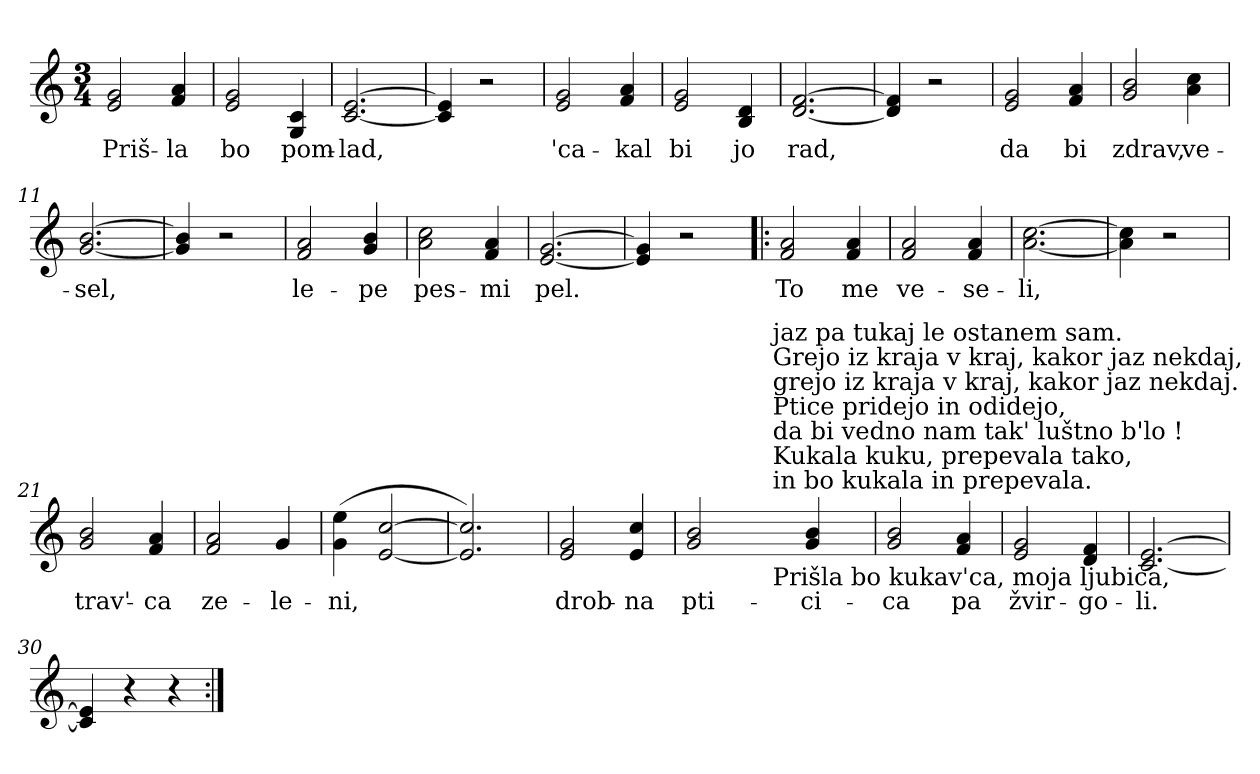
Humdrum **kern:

**kern	**text
*part1	*part1
*staff1	*staff1
!!LO:PB:g=z
*clefG2	*
*k[]	*
*C:	*
*M3/4	*
=1	=1
!	!LO:LY:b:color=#000000
2ei/ 2gi	Priš-
!	!LO:LY:b:color=#000000
4fi/ 4ai	-la
=2	=2
!	!LO:LY:b:color=#000000
2ei/ 2gi	bo
!	!LO:LY:b:color=#000000
4Gi/ 4ci	pom-
=3	=3
!	!LO:LY:b:color=#000000
[<2.ci/ [>2.ei	-lad,
=4	=4
4ci/] 4ei]	.
2r	.
=5	=5
!	!LO:LY:b:color=#000000
2ei/ 2gi	'ca-
!	!LO:LY:b:color=#000000
4fi/ 4ai	-kal
=6	=6
!	!LO:LY:b:color=#000000
2ei/ 2gi	bi
!	!LO:LY:b:color=#000000
4Bi/ 4di	jo
=7	=7
!	!LO:LY:b:color=#000000
[<2.di/ [>2.fi	rad,
=8	=8
4di/] 4fi]	.
2r	.
=9	=9
!	!LO:LY:b:color=#000000
2ei/ 2gi	da
!	!LO:LY:b:color=#000000
4fi/ 4ai	bi
!!LO:LB:g=z
=10	=10
!	!LO:LY:b:color=#000000
2gi/ 2bi	zdrav,
!	!LO:LY:b:color=#000000
4ai\ 4cci	ve-
=11	=11
!	!LO:LY:b:color=#000000
[<2.gi/ [>2.bi	-sel,
=12	=12
4gi/] 4bi]	.
2r	.
=13	=13
!	!LO:LY:b:color=#000000
2fi/ 2ai	le-
!	!LO:LY:b:color=#000000
4gi/ 4bi	-pe
=14	=14
!	!LO:LY:b:color=#000000
2ai\ 2cci	pes-
!	!LO:LY:b:color=#000000
4fi/ 4ai	-mi
=15	=15
!	!LO:LY:b:color=#000000
[<2.ei/ [>2.gi	pel.
=16	=16
4ei/] 4gi]	.
2r	.
=17!|:	=17!|:
!	!LO:LY:b:color=#000000
2fi/ 2ai	To
!	!LO:LY:b:color=#000000
4fi/ 4ai	me
=18	=18
!	!LO:LY:b:color=#000000
2fi/ 2ai	ve-
!	!LO:LY:b:color=#000000
4fi/ 4ai	-se-
!!LO:LB:g=z
=19	=19
!	!LO:LY:b:color=#000000
[<2.ai\ [>2.cci	-li,
=20	=20
4ai\] 4cci]	.
2r	.
=21	=21
!	!LO:LY:b:color=#000000
2gi/ 2bi	trav'-
!	!LO:LY:b:color=#000000
4fi/ 4ai	-ca
=22	=22
!	!LO:LY:b:color=#000000
2fi/ 2ai	ze-
!	!LO:LY:b:color=#000000
4gi/	-le-
=23	=23
!	!LO:LY:b:color=#000000
(4gi\ 4eei	-ni,
[<2ei/ [>2cci	.
=24	=24
2.ei/] 2.cci])	.
!!LO:LB:g=z
=25	=25
!	!LO:LY:b:color=#000000
2ei/ 2gi	drob-
!	!LO:LY:b:color=#000000
4ei/ 4cci	-na
=26	=26
!	!LO:LY:b:color=#000000
*^	*
2gi/ 2bi	4ryy	pti-
.	16ryy	.
.	32ryy	.
.	128ryy	.
.	512.ryy	.
!	!LO:TX:b:t=Prišla bo kukav'ca, moja ljubica,	!
!	!LO:TX:t=in bo kukala in prepevala.	!
!	!LO:TX:t=Kukala kuku, prepevala tako,	!
!	!LO:TX:t=da bi vedno nam tak' luštno b'lo !	!
!	!LO:TX:t=Ptice pridejo in odidejo,	!
!	!LO:TX:t=grejo iz kraja v kraj, kakor jaz nekdaj.	!
!	!LO:TX:t=Grejo iz kraja v kraj, kakor jaz nekdaj,	!
!	!LO:TX:t=jaz pa tukaj le ostanem sam.	!
.	4ryy	.
!	!	!LO:LY:b:color=#000000
4gi/ 4bi	.	-ci-
.	8ryy	.
.	64ryy	.
.	256ryy	.
.	1024ryy	.
*v	*v	*
=27	=27
*^	*
!	!	!LO:LY:b:color=#000000
*v	*v	*
2gi/ 2bi	-ca
!	!LO:LY:b:color=#000000
4fi/ 4ai	pa
=28	=28
!	!LO:LY:b:color=#000000
2ei/ 2gi	žvir-
!	!LO:LY:b:color=#000000
4di/ 4fi	-go-
=29	=29
!	!LO:LY:b:color=#000000
[<2.ci/ [>2.ei	-li.
=30	=30
4ci/] 4ei]	.
4r	.
4r	.
=:|!	=:|!
*-	*-
